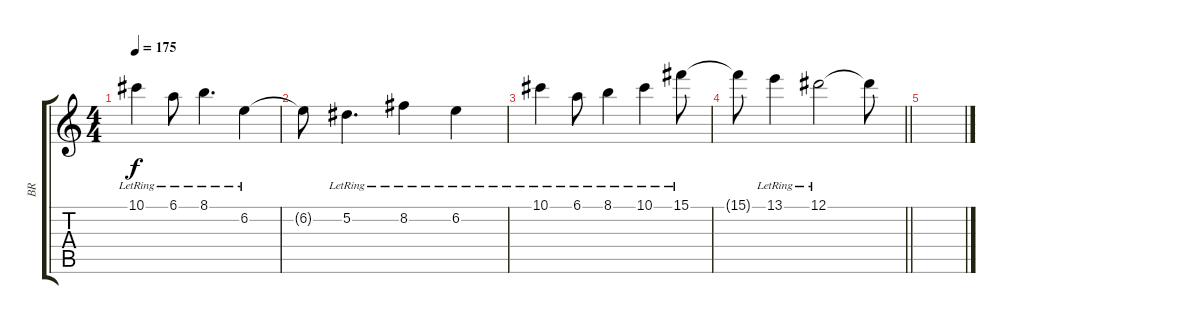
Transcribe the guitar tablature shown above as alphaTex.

\track ("BR" "BR") {instrument acousticguitarsteel}
\staff {score tabs}
\tuning (Eb4 Bb3 Gb3 Db3 Ab2 Db2) {hide}
\ts (4 4)
\tempo 175
\clef g2
\ks c
10.1{lr}.4{dy f} 6.1{lr}.8 8.1{lr}.4{d} 6.2{lr}.4 |
6.2{t}.8 5.2{lr}.4{d} 8.2{lr}.4 6.2{lr}.4 |
10.1{lr}.4 6.1{lr}.8 8.1{lr}.4 10.1{lr}.4 15.1{lr}.8 |
\barLineRight lightlight
15.1{t}.8 13.1{lr}.4 12.1{lr}.2 12.1{t}.8 |
\section ("" "")
